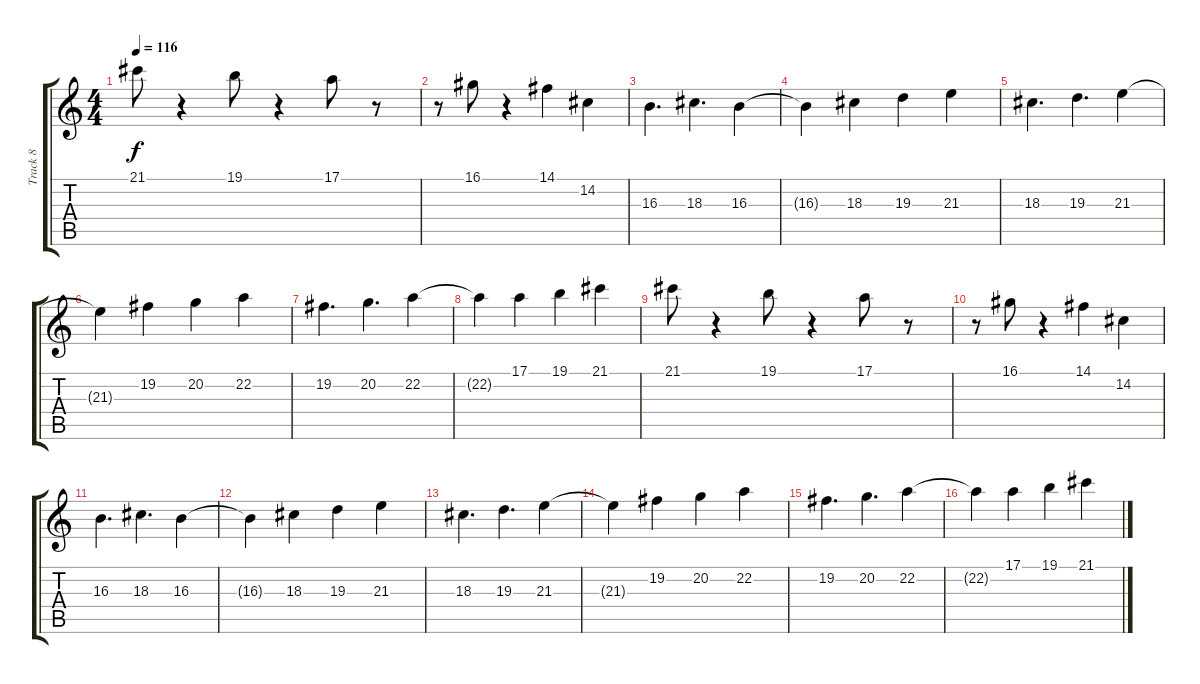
\track ("Track 8" "Track 8") {instrument stringensemble2}
\staff {score tabs}
\tuning (E4 B3 G3 D3 A2 E2) {hide}
\ts (4 4)
\tempo 116
\clef g2
\ks c
21.1.8{dy f} r.4 19.1.8 r.4 17.1.8 r.8 |
r.8 16.1.8 r.4 14.1.4 14.2.4 |
16.3.4{d} 18.3.4{d} 16.3.4 |
16.3{t}.4 18.3.4 19.3.4 21.3.4 |
18.3.4{d} 19.3.4{d} 21.3.4 |
21.3{t}.4 19.2.4 20.2.4 22.2.4 |
19.2.4{d} 20.2.4{d} 22.2.4 |
22.2{t}.4 17.1.4 19.1.4 21.1.4 |
21.1.8 r.4 19.1.8 r.4 17.1.8 r.8 |
r.8 16.1.8 r.4 14.1.4 14.2.4 |
16.3.4{d} 18.3.4{d} 16.3.4 |
16.3{t}.4 18.3.4 19.3.4 21.3.4 |
18.3.4{d} 19.3.4{d} 21.3.4 |
21.3{t}.4 19.2.4 20.2.4 22.2.4 |
19.2.4{d} 20.2.4{d} 22.2.4 |
22.2{t}.4 17.1.4 19.1.4 21.1.4
